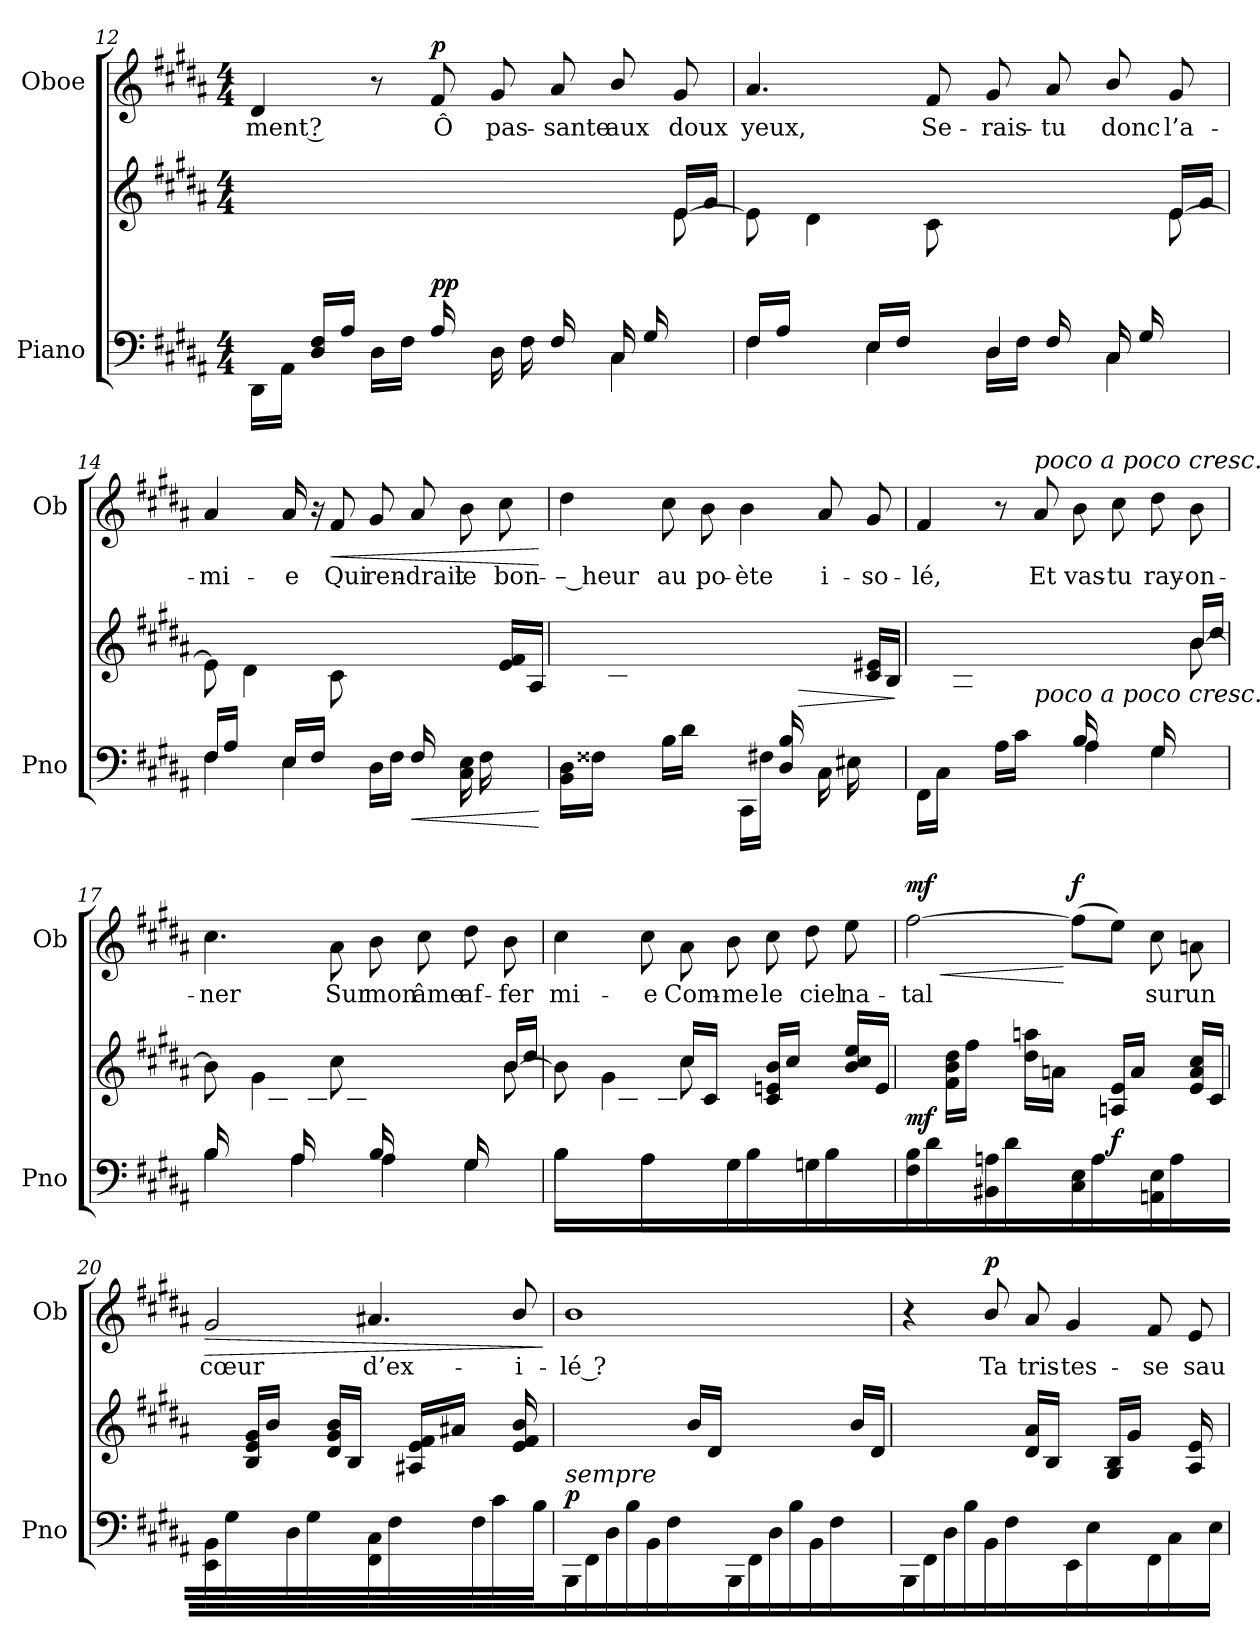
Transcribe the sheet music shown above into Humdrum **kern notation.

**kern	**kern	**dynam	**kern	**text	**dynam
*part2	*part2	*part2	*part1	*part1	*part1
*staff3	*staff2	*staff2/3	*staff1	*staff1	*staff1
*I"Piano	*	*	*I"Oboe	*	*
*I'Pno	*	*	*I'Ob	*	*
*clefF4	*clefG2	*	*clefG2	*	*
*k[f#c#g#d#a#]	*k[f#c#g#d#a#]	*	*k[f#c#g#d#a#]	*	*
*M4/4	*M4/4	*	*M4/4	*	*
=12	=12	=12	=12	=12	=12
*^	*^	*	*	*	*
*	*	*	*^	*	*	*	*
!	!	!	!	!	!	!	!LO:LY:b	!
16DD#\LL	2.ryy	1ryy	4..ryy	2..ryy	.	4d#/	-ment ?	.
16AA#\JJ	.	.	.	.	.	.	.	.
16D#/ 16F#/LL	.	.	.	.	.	.	.	.
16A#/JJ	.	.	.	.	.	.	.	.
16D#\LL	.	.	.	.	.	8r	.	.
16F#\JJ	.	.	.	.	.	.	.	.
!	!	!	!	!	!LO:DY:a=2	!	!LO:LY:b	!LO:DY:a
16A#/LL	.	.	.	.	pp	8f#/	Ô	p
16ryy	.	.	16d#\JJ	.	.	.	.	.
!	!	!	!	!	!	!	!LO:LY:b	!
16D#\LL	.	.	8.ryy	.	.	8g#/	pas-	.
16F#\JJ	.	.	.	.	.	.	.	.
!	!	!	!	!	!	!	!LO:LY:b	!
16F#/LL	.	.	.	.	.	8a#/	-sante	.
16ryy	.	.	16f#\JJ	.	.	.	.	.
!	!	!	!	!	!	!	!LO:LY:b	!
16C#/LL	4C#\	.	8ryy	.	.	8b/	aux	.
16G#/JJ	.	.	.	.	.	.	.	.
!	!	!	!	!	!	!	!LO:LY:b	!
8ryy	.	.	16e/LL	[8e\	.	8g#/	doux	.
.	.	.	16g#/JJ	.	.	.	.	.
!!LO:LB:g=z
=13	=13	=13	=13	=13	=13	=13	=13	=13
!	!	!	!	!	!	!	!LO:LY:b	!
16F#/LL	4F#\	1ryy	8ryy	8e\]	.	4.a#/	yeux,	.
16A#/JJ	.	.	.	.	.	.	.	.
8ryy	.	.	16d#/LL	4d#\	.	.	.	.
.	.	.	16f#/JJ	.	.	.	.	.
16E/LL	4E\	.	8ryy	.	.	.	.	.
16F#/JJ	.	.	.	.	.	.	.	.
!	!	!	!	!	!	!	!LO:LY:b	!
8ryy	.	.	16c#/LL	8c#\	.	8f#/	Se-	.
.	.	.	16f#/JJ	.	.	.	.	.
!	!	!	!	!	!	!	!LO:LY:b	!
16D#\LL	4D#/	.	8.ryy	4.ryy	.	8g#/	-rais-	.
16F#\JJ	.	.	.	.	.	.	.	.
!	!	!	!	!	!	!	!LO:LY:b	!
16F#/LL	.	.	.	.	.	8a#/	-tu	.
16ryy	.	.	16f#\JJ	.	.	.	.	.
!	!	!	!	!	!	!	!LO:LY:b	!
16C#/LL	4C#\	.	8ryy	.	.	8b/	donc	.
16G#/JJ	.	.	.	.	.	.	.	.
!	!	!	!	!	!	!	!LO:LY:b	!
8ryy	.	.	16e/LL	[8e\	.	8g#/	l’a-	.
.	.	.	16g#/JJ	.	.	.	.	.
=14	=14	=14	=14	=14	=14	=14	=14	=14
!	!	!	!	!	!	!	!LO:LY:b	!
16F#/LL	4F#\	1ryy	8ryy	8e\]	.	4a#/	-mi-	.
16A#/JJ	.	.	.	.	.	.	.	.
8ryy	.	.	16d#/LL	4d#\	.	.	.	.
.	.	.	16f#/JJ	.	.	.	.	.
!	!	!	!	!	!	!	!LO:LY:b	!
16E/LL	4E\	.	8ryy	.	.	16a#/	-e	.
16F#/JJ	.	.	.	.	.	16r	.	.
!	!	!	!	!	!	!	!LO:LY:b	!LO:HP:b
8ryy	.	.	16c#/LL	8c#\	.	8f#/	Qui	<
.	.	.	16f#/JJ	.	.	.	.	.
!	!	!	!	!	!	!	!LO:LY:b	!
16D#\LL	8ryy	.	8.ryy	2ryy	.	8g#/	ren-	.
16F#\JJ	.	.	.	.	.	.	.	.
!	!	!	!	!	!LO:HP:b=2	!	!LO:LY:b	!
16F#/LL	4.ryy	.	.	.	<	8a#/	-drait	.
16ryy	.	.	16f#\JJ	.	.	.	.	.
!	!	!	!	!	!	!	!LO:LY:b	!
16C#\ 16E\LL	.	.	8ryy	.	.	8b\	le	.
16F#\JJ	.	.	.	.	.	.	.	.
!	!	!	!	!	!	!	!LO:LY:b	!
8ryy	.	.	16e/ 16f#/LL	.	.	8cc#\	bon-	.
.	.	.	16A#/JJ	.	.	.	.	.
*v	*v	*	*	*	*	*	*	*
*	*v	*v	*v	*	*	*	*
.	.	[	.	.	[
!!LO:PB:g=z
=15	=15	=15	=15	=15	=15
*	*^	*	*	*	*
!	!	!	!	!	!LO:LY:b	!
16BB\ 16D#\LL	1ryy	8ryy	.	4dd#\	-– heur	.
16F##X\JJ	.	.	.	.	.	.
8ryy	.	16B/ 16d#/LL	.	.	.	.
.	.	16f##X/JJ	.	.	.	.
!	!	!	!	!	!LO:LY:b	!
16B\LL	.	8ryy	.	8cc#\	au	.
16d#\JJ	.	.	.	.	.	.
!	!	!	!	!	!LO:LY:b	!
8ryy	.	16g#/ 16dd#/LL	.	8b\	po-	.
.	.	16d#/JJ	.	.	.	.
!	!	!	!	!	!LO:LY:b	!
16CC#\LL	.	8.ryy	.	4b\	-ète	.
16F#X\JJ	.	.	.	.	.	.
16D#/ 16B/LL	.	.	.	.	.	.
!	!	!	!LO:HP:b	!	!	!
16ryy	.	16d#\JJ	>	.	.	.
!	!	!	!	!	!LO:LY:b	!
16C#\LL	.	8ryy	.	8a#/	i-	.
16E#X\JJ	.	.	.	.	.	.
!	!	!	!	!	!LO:LY:b	!
8ryy	.	16c#/ 16e#X/LL	.	8g#/	-so-	.
.	.	16B/JJ	.	.	.	.
*	*v	*v	*	*	*	*
.	.	]	.	.	.
=16	=16	=16	=16	=16	=16
*^	*^	*	*	*	*
*	*	*	*^	*	*	*	*
!	!	!	!	!	!	!	!LO:LY:b	!
16FF#\LL	2ryy	1ryy	8ryy	2..ryy	.	4f#/	-lé,	.
16C#\JJ	.	.	.	.	.	.	.	.
8ryy	.	.	16A#/LL	.	.	.	.	.
.	.	.	16f#/JJ	.	.	.	.	.
16A#\LL	.	.	8ryy	.	.	8r	.	.
16c#\JJ	.	.	.	.	.	.	.	.
!	!	!	!	!	!	!LO:TX:a:i:t=poco a poco cresc.	!	!
!LO:TX:a:i:t=poco a poco cresc.	!	!	!	!	!	!	!	!
!	!	!	!	!	!	!	!LO:LY:b	!
8ryy	.	.	16a#/LL	.	.	8a#/	Et	.
.	.	.	16f#/JJ	.	.	.	.	.
!	!	!	!	!	!	!	!LO:LY:b	!
16B/LL	4A#\	.	16ryy	.	.	8b\	vas-	.
8.ryy	.	.	16d#/JJ	.	.	.	.	.
!	!	!	!	!	!	!	!LO:LY:b	!
.	.	.	16f#/LL	.	.	8cc#\	-tu	.
.	.	.	16cc#/JJ	.	.	.	.	.
!	!	!	!	!	!	!	!LO:LY:b	!
16G#/LL	4G#\	.	16ryy	.	.	8dd#\	ray-	.
8.ryy	.	.	16f#\JJ	.	.	.	.	.
!	!	!	!	!	!	!	!LO:LY:b	!
.	.	.	16b/LL	[8b\	.	8b\	-on-	.
.	.	.	16dd#/JJ	.	.	.	.	.
!!LO:LB:g=z
=17	=17	=17	=17	=17	=17	=17	=17	=17
!	!	!	!	!	!	!	!LO:LY:b	!
16B/LL	4B\	1ryy	16ryy	8b\]	.	4.cc#\	-ner	.
8.ryy	.	.	16e#X\JJ	.	.	.	.	.
.	.	.	16g#/LL	4g#\	.	.	.	.
.	.	.	16c#/JJ	.	.	.	.	.
16A#/LL	4A#\	.	16ryy	.	.	.	.	.
8.ryy	.	.	16c#\JJ	.	.	.	.	.
!	!	!	!	!	!	!	!LO:LY:b	!
.	.	.	16cc#/LL	8cc#\	.	8a#\	Sur	.
.	.	.	16c#/JJ	.	.	.	.	.
!	!	!	!	!	!	!	!LO:LY:b	!
16B/LL	4A#\	.	16ryy	4.ryy	.	8b\	mon	.
8.ryy	.	.	16d#\JJ	.	.	.	.	.
!	!	!	!	!	!	!	!LO:LY:b	!
.	.	.	16f#/LL	.	.	8cc#\	âme	.
.	.	.	16cc#/JJ	.	.	.	.	.
!	!	!	!	!	!	!	!LO:LY:b	!
16G#/LL	4G#\	.	16ryy	.	.	8dd#\	af-	.
8.ryy	.	.	16f#\JJ	.	.	.	.	.
!	!	!	!	!	!	!	!LO:LY:b	!
.	.	.	16b/LL	[8b\	.	8b\	-fer	.
.	.	.	16dd#/JJ	.	.	.	.	.
=18	=18	=18	=18	=18	=18	=18	=18	=18
!	!	!	!	!	!	!	!LO:LY:b	!
16B/LL	4B\	1ryy	16ryy	8b\]	.	4cc#\	mi-	.
8.ryy	.	.	16e#X\JJ	.	.	.	.	.
.	.	.	16g#/LL	4g#\	.	.	.	.
.	.	.	16c#/JJ	.	.	.	.	.
!	!	!	!	!	!	!	!LO:LY:b	!
16A#/LL	4A#\	.	16ryy	.	.	8cc#\	-e	.
8.ryy	.	.	16c#\JJ	.	.	.	.	.
!	!	!	!	!	!	!	!LO:LY:b	!
.	.	.	16cc#/LL	8cc#\	.	8a#\	Com-	.
.	.	.	16c#/JJ	.	.	.	.	.
!	!	!	!	!	!	!	!LO:LY:b	!
16G#/LL	4G#\	.	8ryy	2ryy	.	8b\	-me	.
16B/JJ	.	.	.	.	.	.	.	.
!	!	!	!	!	!	!	!LO:LY:b	!
8ryy	.	.	16c#/ 16en/ 16b/LL	.	.	8cc#\	le	.
.	.	.	16cc#/JJ	.	.	.	.	.
!	!	!	!	!	!	!	!LO:LY:b	!
16Gn/LL	4G\	.	8ryy	.	.	8dd#\	ciel	.
16B/JJ	.	.	.	.	.	.	.	.
!	!	!	!	!	!	!	!LO:LY:b	!
8ryy	.	.	16b/ 16cc#/ 16ee/LL	.	.	8ee\	na-	.
.	.	.	16e/JJ	.	.	.	.	.
*v	*v	*	*	*	*	*	*	*
*	*	*v	*v	*	*	*	*
!!LO:LB:g=z
=19	=19	=19	=19	=19	=19	=19
!	!	!	!LO:DY:a=2	!	!LO:LY:b	!LO:HP:b
!	!	!	!	!	!	!LO:DY:n=1:a
16F#\ 16B\LL	1ryy	8ryy	mf	[2ff#\	-tal	< mf
16d#\JJ	.	.	.	.	.	.
8ryy	.	16f#\ 16b\ 16dd#\LL	.	.	.	.
.	.	16ff#\JJ	.	.	.	.
16BB#X\ 16An\LL	.	8ryy	.	.	.	.
16d#\JJ	.	.	.	.	.	.
8ryy	.	16dd#\ 16aan\LL	.	.	.	.
.	.	16an\JJ	.	.	.	.
!	!	!	!	!	!	!LO:DY:n=2:a
16C#\ 16E\LL	.	8ryy	.	(8ff#\L]	.	[ f
16A\JJ	.	.	.	.	.	.
!	!	!	!LO:DY:a=2	!	!	!
8ryy	.	16An/ 16e/LL	f	8ee\J)	.	.
.	.	16a/JJ	.	.	.	.
!	!	!	!	!	!LO:LY:b	!
16AAn\ 16E\LL	.	8ryy	.	8cc#\	sur	.
16A\JJ	.	.	.	.	.	.
!	!	!	!	!	!LO:LY:b	!
8ryy	.	16e/ 16a/ 16cc#/LL	.	8an\	un	.
.	.	16c#/JJ	.	.	.	.
=20	=20	=20	=20	=20	=20	=20
!	!	!	!	!	!LO:LY:b	!LO:HP:b
16EE\ 16BB\LL	1ryy	8ryy	.	2g#/	cœur	>
16G#\JJ	.	.	.	.	.	.
8ryy	.	16B/ 16e/ 16g#/LL	.	.	.	.
.	.	16b/JJ	.	.	.	.
16D#\LL	.	8ryy	.	.	.	.
16G#\JJ	.	.	.	.	.	.
8ryy	.	16d#/ 16g#/ 16b/LL	.	.	.	.
.	.	16B/JJ	.	.	.	.
!	!	!	!	!	!LO:LY:b	!
16FF#\ 16C#\LL	.	8ryy	.	4.a#X/	d’ex-	.
16F#\JJ	.	.	.	.	.	.
8ryy	.	16A#X/ 16e/ 16f#/LL	.	.	.	.
.	.	16a#X/JJ	.	.	.	.
16F#\LL	.	8ryy	.	.	.	.
16c#\JJ	.	.	.	.	.	.
!	!	!	!	!	!LO:LY:b	!
16ryy	.	16e/ 16f#/ 16b/LL	.	8b/	-i-	.
16B/JJ	.	16ryy	.	.	.	.
*	*v	*v	*	*	*	*
.	.	.	.	.	]
!!LO:LB:g=z
=21	=21	=21	=21	=21	=21
*	*^	*	*	*	*
!LO:TX:a:i:t=sempre	!	!	!	!	!	!
!	!	!	!LO:DY:a=2	!	!LO:LY:b	!
16BBB\LL	1ryy	4.ryy	p	1b	-lé ?	.
16FF#\JJ	.	.	.	.	.	.
16D#/LL	.	.	.	.	.	.
16B/JJ	.	.	.	.	.	.
16BB\LL	.	.	.	.	.	.
16F#\JJ	.	.	.	.	.	.
8ryy	.	16b/LL	.	.	.	.
.	.	16d#/JJ	.	.	.	.
16BBB\LL	.	4.ryy	.	.	.	.
16FF#\JJ	.	.	.	.	.	.
16D#/LL	.	.	.	.	.	.
16B/JJ	.	.	.	.	.	.
16BB\LL	.	.	.	.	.	.
16F#\JJ	.	.	.	.	.	.
8ryy	.	16b/LL	.	.	.	.
.	.	16d#/JJ	.	.	.	.
=22	=22	=22	=22	=22	=22	=22
16BBB\LL	1ryy	4.ryy	.	4r	.	.
16FF#\JJ	.	.	.	.	.	.
16D#/LL	.	.	.	.	.	.
16B/JJ	.	.	.	.	.	.
!	!	!	!	!	!LO:LY:b	!LO:DY:a
16BB\LL	.	.	.	8b/	Ta	p
16F#\JJ	.	.	.	.	.	.
!	!	!	!	!	!LO:LY:b	!
8ryy	.	16d#/ 16a#/LL	.	8a#/	tris-	.
.	.	16B/JJ	.	.	.	.
!	!	!	!	!	!LO:LY:b	!
16EE\LL	.	8ryy	.	4g#/	-tes-	.
16E\JJ	.	.	.	.	.	.
8ryy	.	16G#/ 16B/LL	.	.	.	.
.	.	16g#/JJ	.	.	.	.
!	!	!	!	!	!LO:LY:b	!
16FF#\LL	.	8ryy	.	8f#/	-se	.
16C#\JJ	.	.	.	.	.	.
!	!	!	!	!	!LO:LY:b	!
16ryy	.	16A#/ 16e/LL	.	8e/	sau-	.
16E/JJ	.	16ryy	.	.	.	.
*	*v	*v	*	*	*	*
=	=	=	=	=	=
*-	*-	*-	*-	*-	*-
